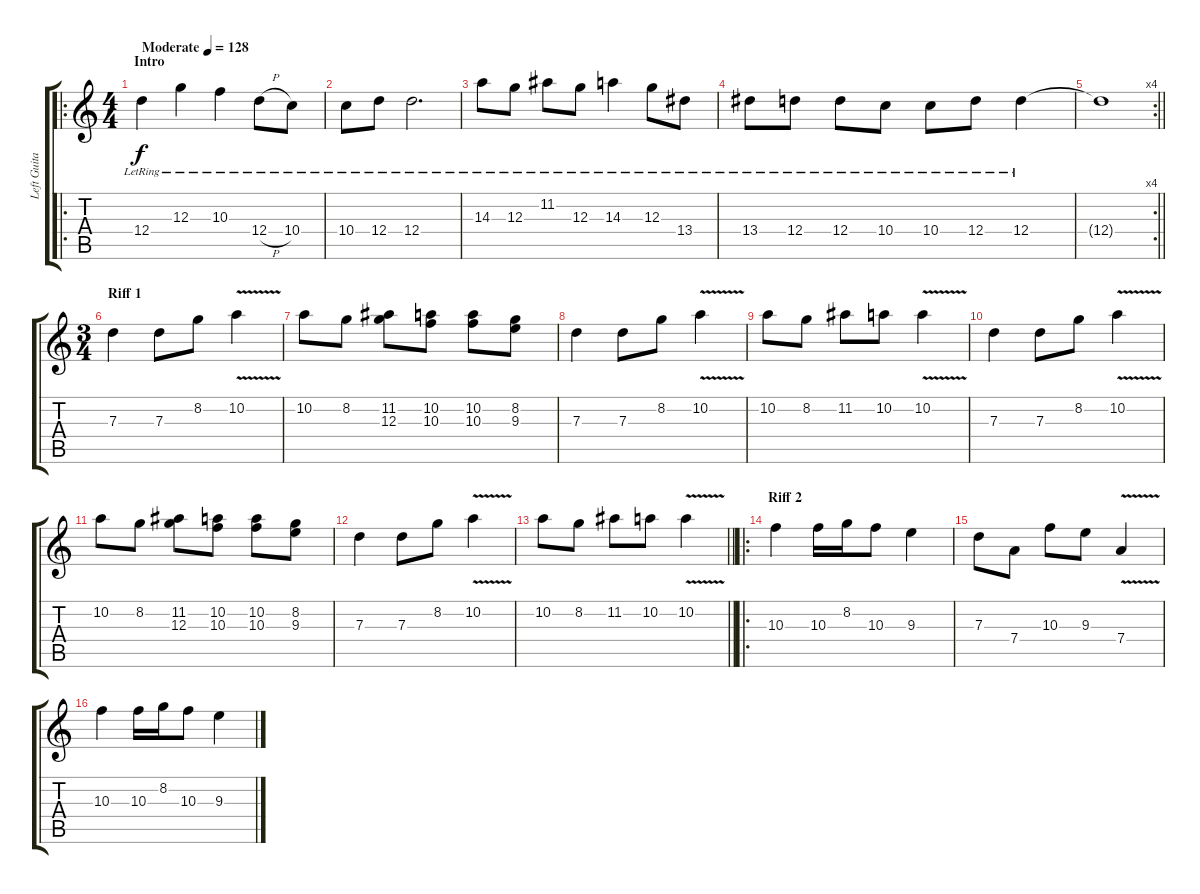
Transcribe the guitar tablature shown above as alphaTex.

\track ("Left Guitar" "Left Guita") {instrument electricguitarjazz}
\staff {score tabs}
\tuning (E4 B3 G3 D3 A2 E2) {hide}
\ro
\ts (4 4)
\section ("" "Intro")
\tempo (128 "Moderate")
\clef g2
\ks c
12.4{lr}.4{dy f instrument electricguitarjazz} 12.3{lr}.4 10.3{lr}.4 12.4{h lr}.8 10.4{lr}.8 |
10.4{lr}.8 12.4{lr}.8 12.4{lr}.2{d} |
14.3{lr}.8 12.3{lr}.8 11.2{lr}.8 12.3{lr}.8 14.3{lr}.4 12.3{lr}.8 13.4{lr}.8 |
13.4{lr}.8 12.4{lr}.8 12.4{lr}.8 10.4{lr}.8 10.4{lr}.8 12.4{lr}.8 12.4{lr}.4 |
\rc 4
\barLineRight lightlight
12.4{t}.1 |
\ts (3 4)
\section ("" "Riff 1")
7.3.4{instrument distortionguitar} 7.3.8 8.2.8 10.2{v}.4 |
10.2.8 8.2.8 (11.2 12.3).8 (10.2 10.3).8 (10.2 10.3).8 (8.2 9.3).8 |
7.3.4 7.3.8 8.2.8 10.2{v}.4 |
10.2.8 8.2.8 11.2.8 10.2.8 10.2{v}.4 |
7.3.4 7.3.8 8.2.8 10.2{v}.4 |
10.2.8 8.2.8 (11.2 12.3).8 (10.2 10.3).8 (10.2 10.3).8 (8.2 9.3).8 |
7.3.4 7.3.8 8.2.8 10.2{v}.4 |
\barLineRight lightlight
10.2.8 8.2.8 11.2.8 10.2.8 10.2{v}.4 |
\ro
\section ("" "Riff 2")
10.3.4 10.3.16 8.2.16 10.3.8 9.3.4 |
7.3.8 7.4.8 10.3.8 9.3.8 7.4{v}.4 |
10.3.4 10.3.16 8.2.16 10.3.8 9.3.4
